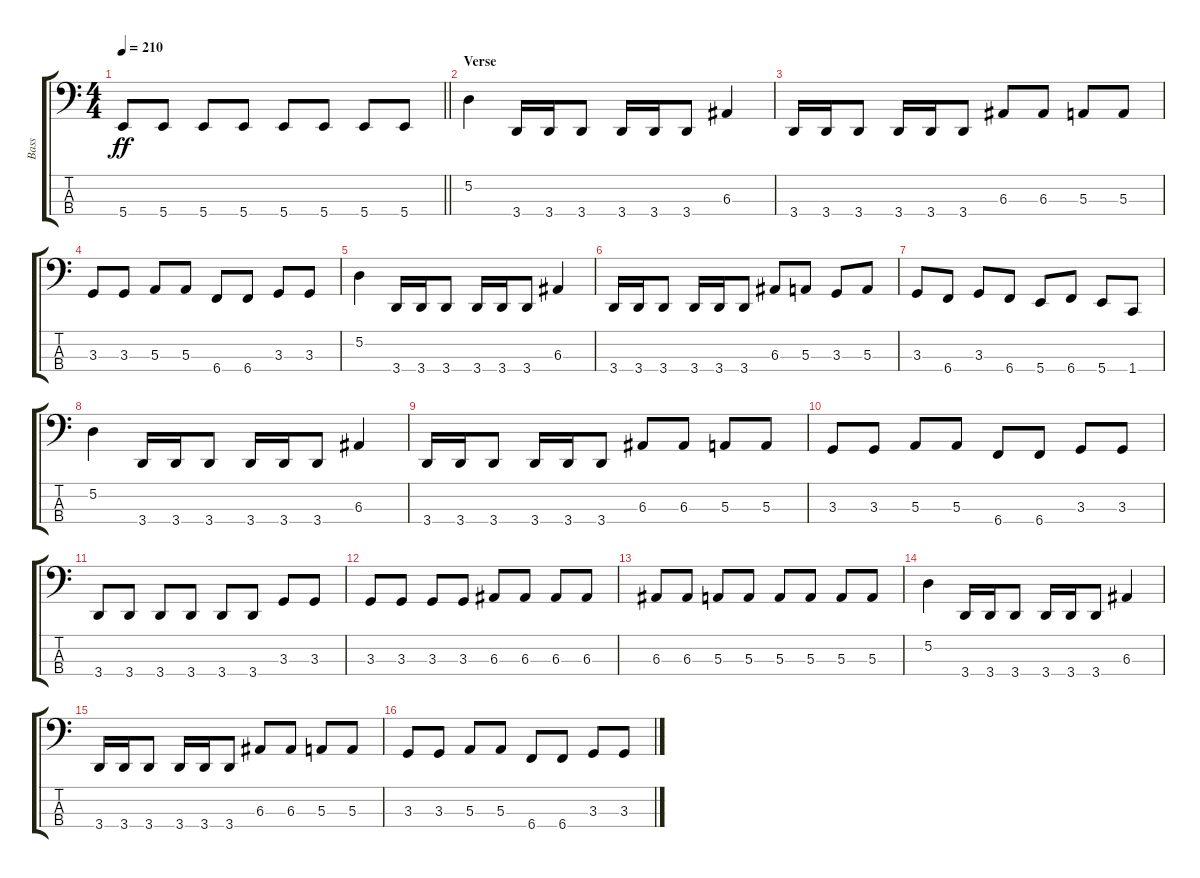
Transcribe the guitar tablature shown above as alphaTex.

\track ("Bass" "Bass") {instrument electricbassfinger}
\staff {score tabs}
\tuning (D2 A1 E1 B0) {hide}
\ts (4 4)
\tempo 210
\clef f4
\barLineRight lightlight
\ks c
5.4.8{dy ff} 5.4.8 5.4.8 5.4.8 5.4.8 5.4.8 5.4.8 5.4.8 |
\section ("" "Verse")
5.2.4 3.4.16 3.4.16 3.4.8 3.4.16 3.4.16 3.4.8 6.3.4 |
3.4.16 3.4.16 3.4.8 3.4.16 3.4.16 3.4.8 6.3.8 6.3.8 5.3.8 5.3.8 |
3.3.8 3.3.8 5.3.8 5.3.8 6.4.8 6.4.8 3.3.8 3.3.8 |
5.2.4 3.4.16 3.4.16 3.4.8 3.4.16 3.4.16 3.4.8 6.3.4 |
3.4.16 3.4.16 3.4.8 3.4.16 3.4.16 3.4.8 6.3.8 5.3.8 3.3.8 5.3.8 |
3.3.8 6.4.8 3.3.8 6.4.8 5.4.8 6.4.8 5.4.8 1.4.8 |
5.2.4 3.4.16 3.4.16 3.4.8 3.4.16 3.4.16 3.4.8 6.3.4 |
3.4.16 3.4.16 3.4.8 3.4.16 3.4.16 3.4.8 6.3.8 6.3.8 5.3.8 5.3.8 |
3.3.8 3.3.8 5.3.8 5.3.8 6.4.8 6.4.8 3.3.8 3.3.8 |
3.4.8 3.4.8 3.4.8 3.4.8 3.4.8 3.4.8 3.3.8 3.3.8 |
3.3.8 3.3.8 3.3.8 3.3.8 6.3.8 6.3.8 6.3.8 6.3.8 |
6.3.8 6.3.8 5.3.8 5.3.8 5.3.8 5.3.8 5.3.8 5.3.8 |
5.2.4 3.4.16 3.4.16 3.4.8 3.4.16 3.4.16 3.4.8 6.3.4 |
3.4.16 3.4.16 3.4.8 3.4.16 3.4.16 3.4.8 6.3.8 6.3.8 5.3.8 5.3.8 |
3.3.8 3.3.8 5.3.8 5.3.8 6.4.8 6.4.8 3.3.8 3.3.8
